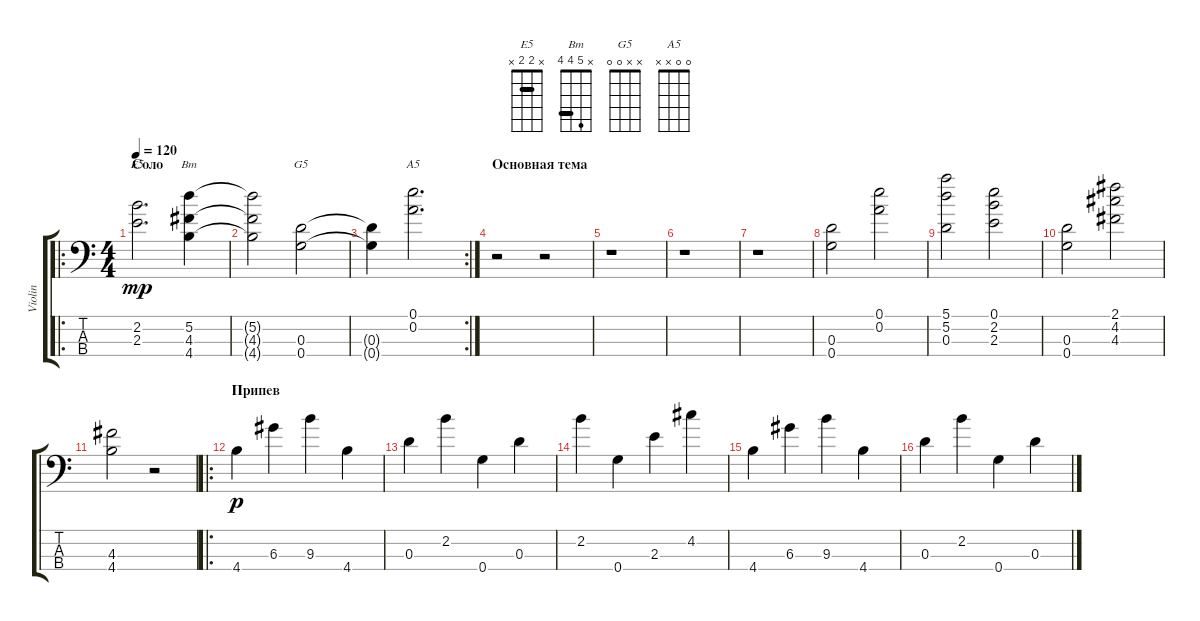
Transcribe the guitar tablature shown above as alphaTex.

\track ("Violin" "Violin") {instrument violin}
\staff {score tabs}
\tuning (E5 A4 D4 G3) {hide}
\chord ("E5" x 2 2 x) {barre 2}
\chord ("Bm" x 5 4 4) {barre 4}
\chord ("G5" x x 0 0)
\chord ("A5" 0 0 x x)
\ro
\ts (4 4)
\section ("" "Соло")
\tempo 120
\clef f4
\ks c
(2.2 2.3).2{d ch "E5" dy mp} (5.2 4.3 4.4).4{ch "Bm"} |
(5.2{t} 4.3{t} 4.4{t}).2 (0.3 0.4).2{ch "G5"} |
\rc 2
(0.3{t} 0.4{t}).4 (0.1 0.2).2{d ch "A5"} |
\section ("" "Основная тема")
r.2 r.2 |
r.1 |
r.1 |
r.1 |
(0.3 0.4).2 (0.1 0.2).2 |
(5.1 5.2 0.3).2 (0.1 2.2 2.3).2 |
(0.3 0.4).2 (2.1 4.2 4.3).2 |
(4.3 4.4).2 r.2 |
\ro
\section ("" "Припев")
4.4.4{dy p} 6.3.4 9.3.4 4.4.4 |
0.3.4 2.2.4 0.4.4 0.3.4 |
2.2.4 0.4.4 2.3.4 4.2.4 |
4.4.4 6.3.4 9.3.4 4.4.4 |
0.3.4 2.2.4 0.4.4 0.3.4
